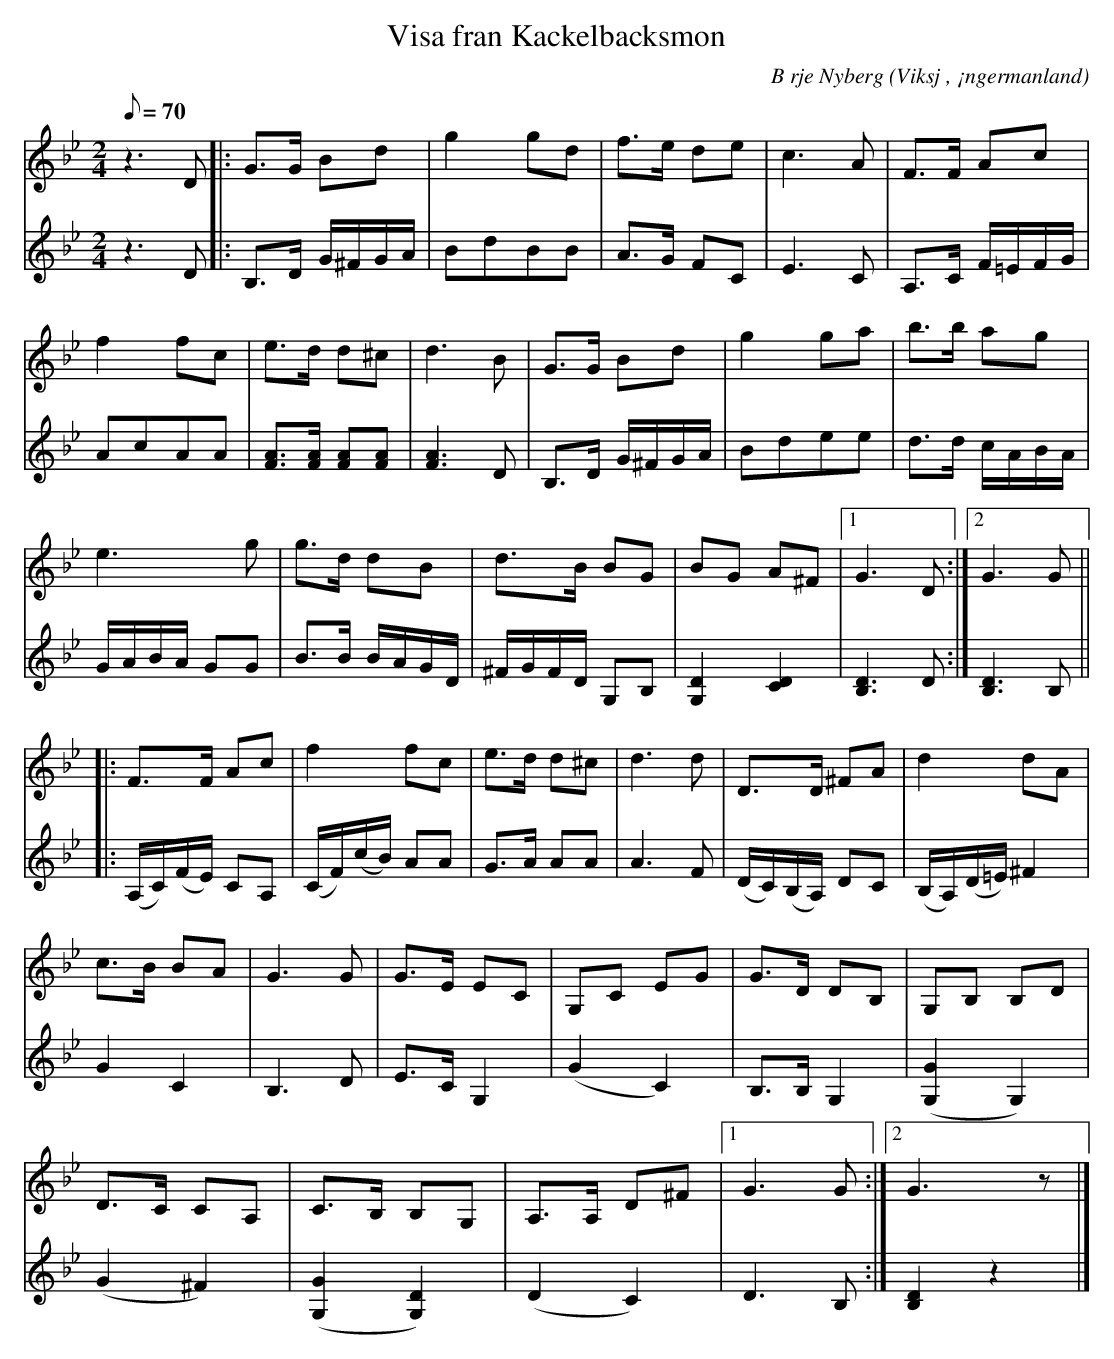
X:1
T:Visa fran Kackelbacksmon
C:B rje Nyberg
O:Viksj , ¡ngermanland
M:2/4
L:1/8
Q:70
K:Gm
V:1
z2> D2|: G>G Bd | g2 gd | f>e de | c2>A2 | F>F Ac |
f2 fc | e>d d^c | d2>B2 | G>G Bd |g2 ga | b>b ag |
e2> g2 | g>d dB |d>B BG |BG A^F |1 G2> D2 :|2 G2> G2 ||
|: F>F Ac | f2 fc | e>d d^c | d2>d2 | D>D ^FA | d2 dA |
c>B BA |G2> G2 | G>E EC | G,C EG | G>D DB, | G,B, B,D |
D>C CA, | C>B, B,G, | A,>A, D^F |1 G2> G2 :|2 G2> z2 |]
V:2
z2> D2 |: B,>D G/2^F/2G/2A/2 | BdBB | A>G FC | E2>C2 | A,>C F/2=E/2F/2G/2 |
AcAA | [AF]>[AF] [AF][AF] | [A2F2]> D2 | B,>D G/2^F/2G/2A/2 | Bdee | d>d c/2A/2B/2A/2 |
G/2A/2B/2A/2 GG | B>B B/2A/2G/2D/2 | ^F/2G/2F/2D/2 G,B, | [G,2D2] [C2D2] | [D2B,2]> D2 :| [D2B,2]> B,2 ||
|: (A,/2C/2)(F/2E/2) CA, | (C/2F/2)(c/2B/2) AA | G>A AA | A2> F2 | (D/2C/2)(B,/2A,/2) DC | (B,/2A,/2)(D/2=E/2) ^F2 |
G2 C2 | B,2> D2 | E>C G,2, |(G2 C2) | B,>B, G,2 | ([G,2G2] G,2) |
(G2 ^F2) | ([G2G,2] [D2G,2]) | (D2 C2) | D2> B,2 :| [D2B,2] z2 |]
